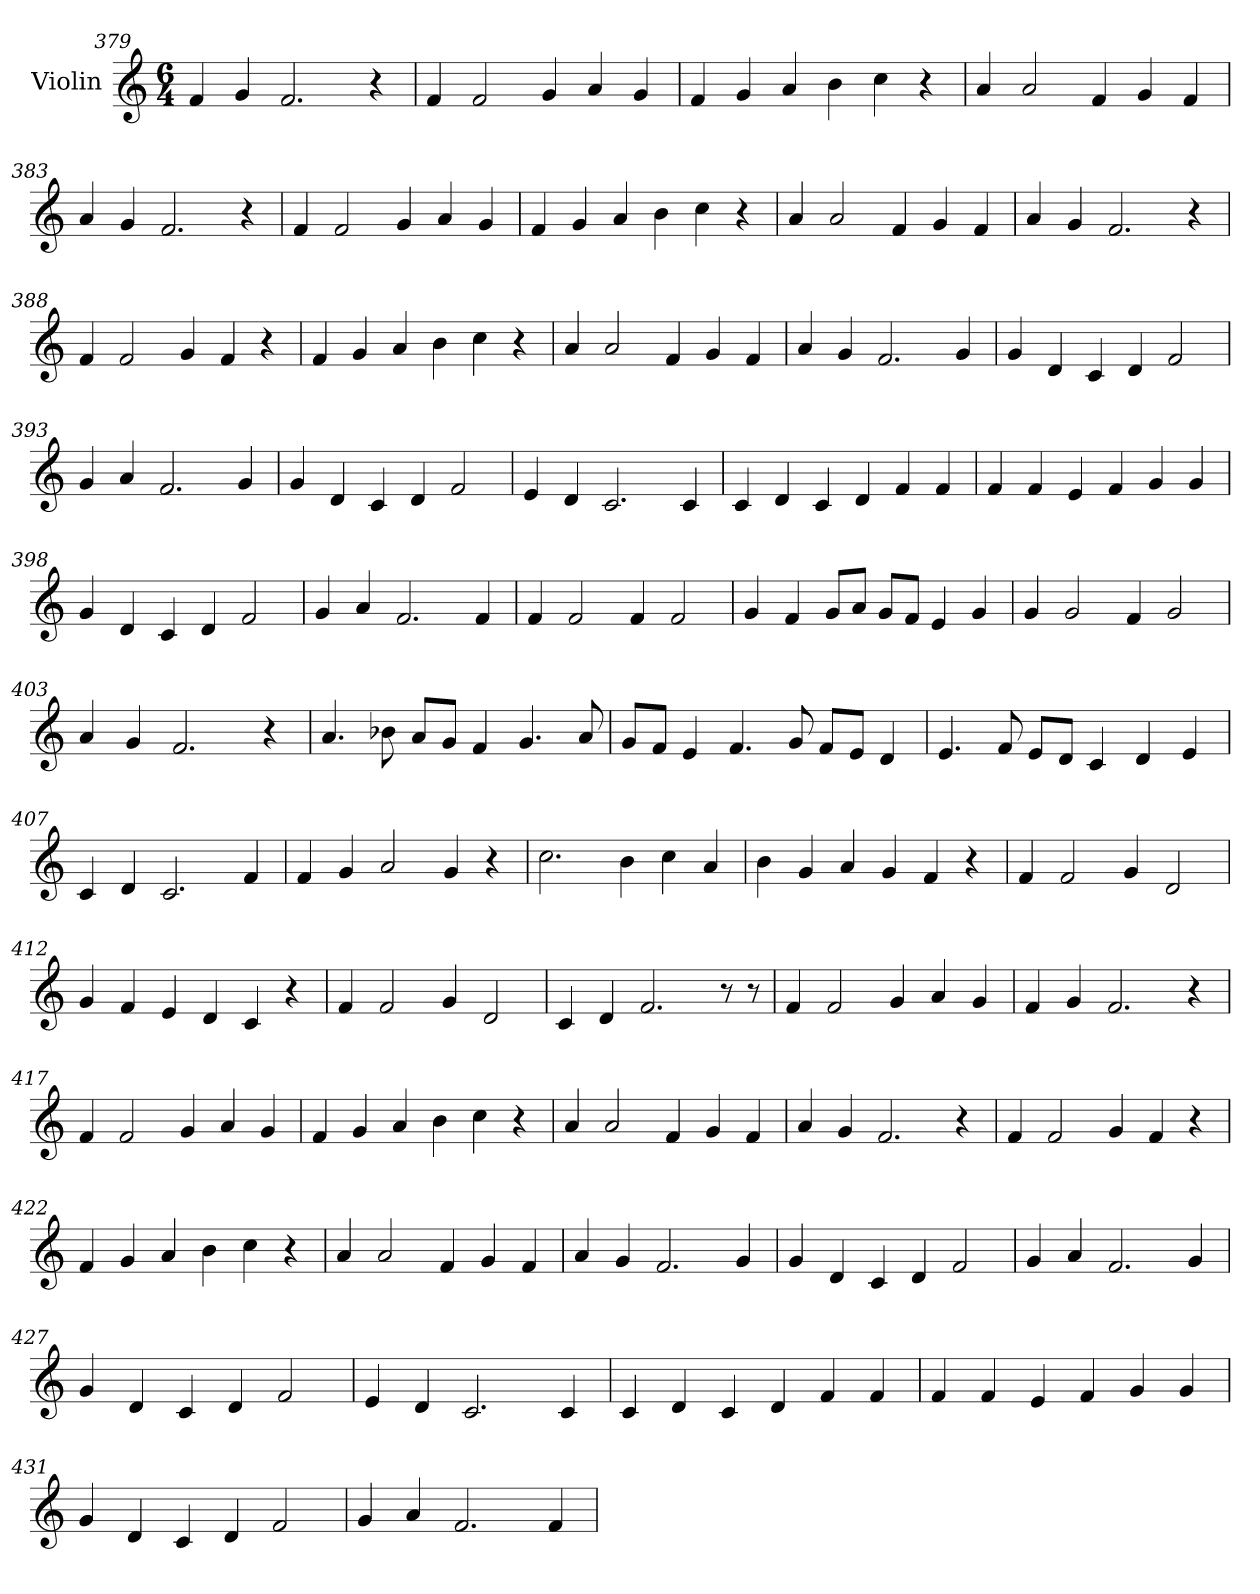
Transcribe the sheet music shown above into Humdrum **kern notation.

**kern
*part1
*staff1
*I"Violin
!!LO:PB:g=z
*clefG2
*k[]
*C:
*M6/4
=379
4f/
4g/
2.f/
4r
=380
4f/
2f/
4g/
4a/
4g/
!!LO:PB:g=z
=381
4f/
4g/
4a/
4b\
4cc\
4r
=382
4a/
2a/
4f/
4g/
4f/
!!LO:PB:g=z
=383
4a/
4g/
2.f/
4r
=384
4f/
2f/
4g/
4a/
4g/
!!LO:PB:g=z
=385
4f/
4g/
4a/
4b\
4cc\
4r
=386
4a/
2a/
4f/
4g/
4f/
!!LO:PB:g=z
=387
4a/
4g/
2.f/
4r
=388
4f/
2f/
4g/
4f/
4r
!!LO:PB:g=z
=389
4f/
4g/
4a/
4b\
4cc\
4r
=390
4a/
2a/
4f/
4g/
4f/
!!LO:PB:g=z
=391
4a/
4g/
2.f/
4g/
=392
4g/
4d/
4c/
4d/
2f/
!!LO:PB:g=z
=393
4g/
4a/
2.f/
4g/
=394
4g/
4d/
4c/
4d/
2f/
!!LO:PB:g=z
=395
4e/
4d/
2.c/
4c/
=396
4c/
4d/
4c/
4d/
4f/
4f/
!!LO:PB:g=z
=397
4f/
4f/
4e/
4f/
4g/
4g/
=398
4g/
4d/
4c/
4d/
2f/
!!LO:PB:g=z
=399
4g/
4a/
2.f/
4f/
=400
4f/
2f/
4f/
2f/
=401
4g/
4f/
8g/L
8a/J
8g/L
8f/J
4e/
4g/
=402
4g/
2g/
4f/
2g/
!!LO:PB:g=z
=403
4a/
4g/
2.f/
4r
=404
4.a/
8b-X\
8a/L
8g/J
4f/
4.g/
8a/
!!LO:PB:g=z
=405
8g/L
8f/J
4e/
4.f/
8g/
8f/L
8e/J
4d/
=406
4.e/
8f/
8e/L
8d/J
4c/
4d/
4e/
!!LO:PB:g=z
=407
4c/
4d/
2.c/
4f/
=408
4f/
4g/
2a/
4g/
4r
!!LO:PB:g=z
=409
2.cc\
4b\
4cc\
4a/
=410
4b\
4g/
4a/
4g/
4f/
4r
!!LO:PB:g=z
=411
4f/
2f/
4g/
2d/
=412
4g/
4f/
4e/
4d/
4c/
4r
!!LO:PB:g=z
=413
4f/
2f/
4g/
2d/
=414
4c/
4d/
2.f/
8r
8r
!!LO:PB:g=z
=415
4f/
2f/
4g/
4a/
4g/
=416
4f/
4g/
2.f/
4r
!!LO:PB:g=z
=417
4f/
2f/
4g/
4a/
4g/
=418
4f/
4g/
4a/
4b\
4cc\
4r
!!LO:PB:g=z
=419
4a/
2a/
4f/
4g/
4f/
=420
4a/
4g/
2.f/
4r
!!LO:PB:g=z
=421
4f/
2f/
4g/
4f/
4r
=422
4f/
4g/
4a/
4b\
4cc\
4r
!!LO:PB:g=z
=423
4a/
2a/
4f/
4g/
4f/
=424
4a/
4g/
2.f/
4g/
!!LO:PB:g=z
=425
4g/
4d/
4c/
4d/
2f/
=426
4g/
4a/
2.f/
4g/
!!LO:PB:g=z
=427
4g/
4d/
4c/
4d/
2f/
=428
4e/
4d/
2.c/
4c/
!!LO:PB:g=z
=429
4c/
4d/
4c/
4d/
4f/
4f/
=430
4f/
4f/
4e/
4f/
4g/
4g/
!!LO:PB:g=z
=431
4g/
4d/
4c/
4d/
2f/
=432
4g/
4a/
2.f/
4f/
=
*-
